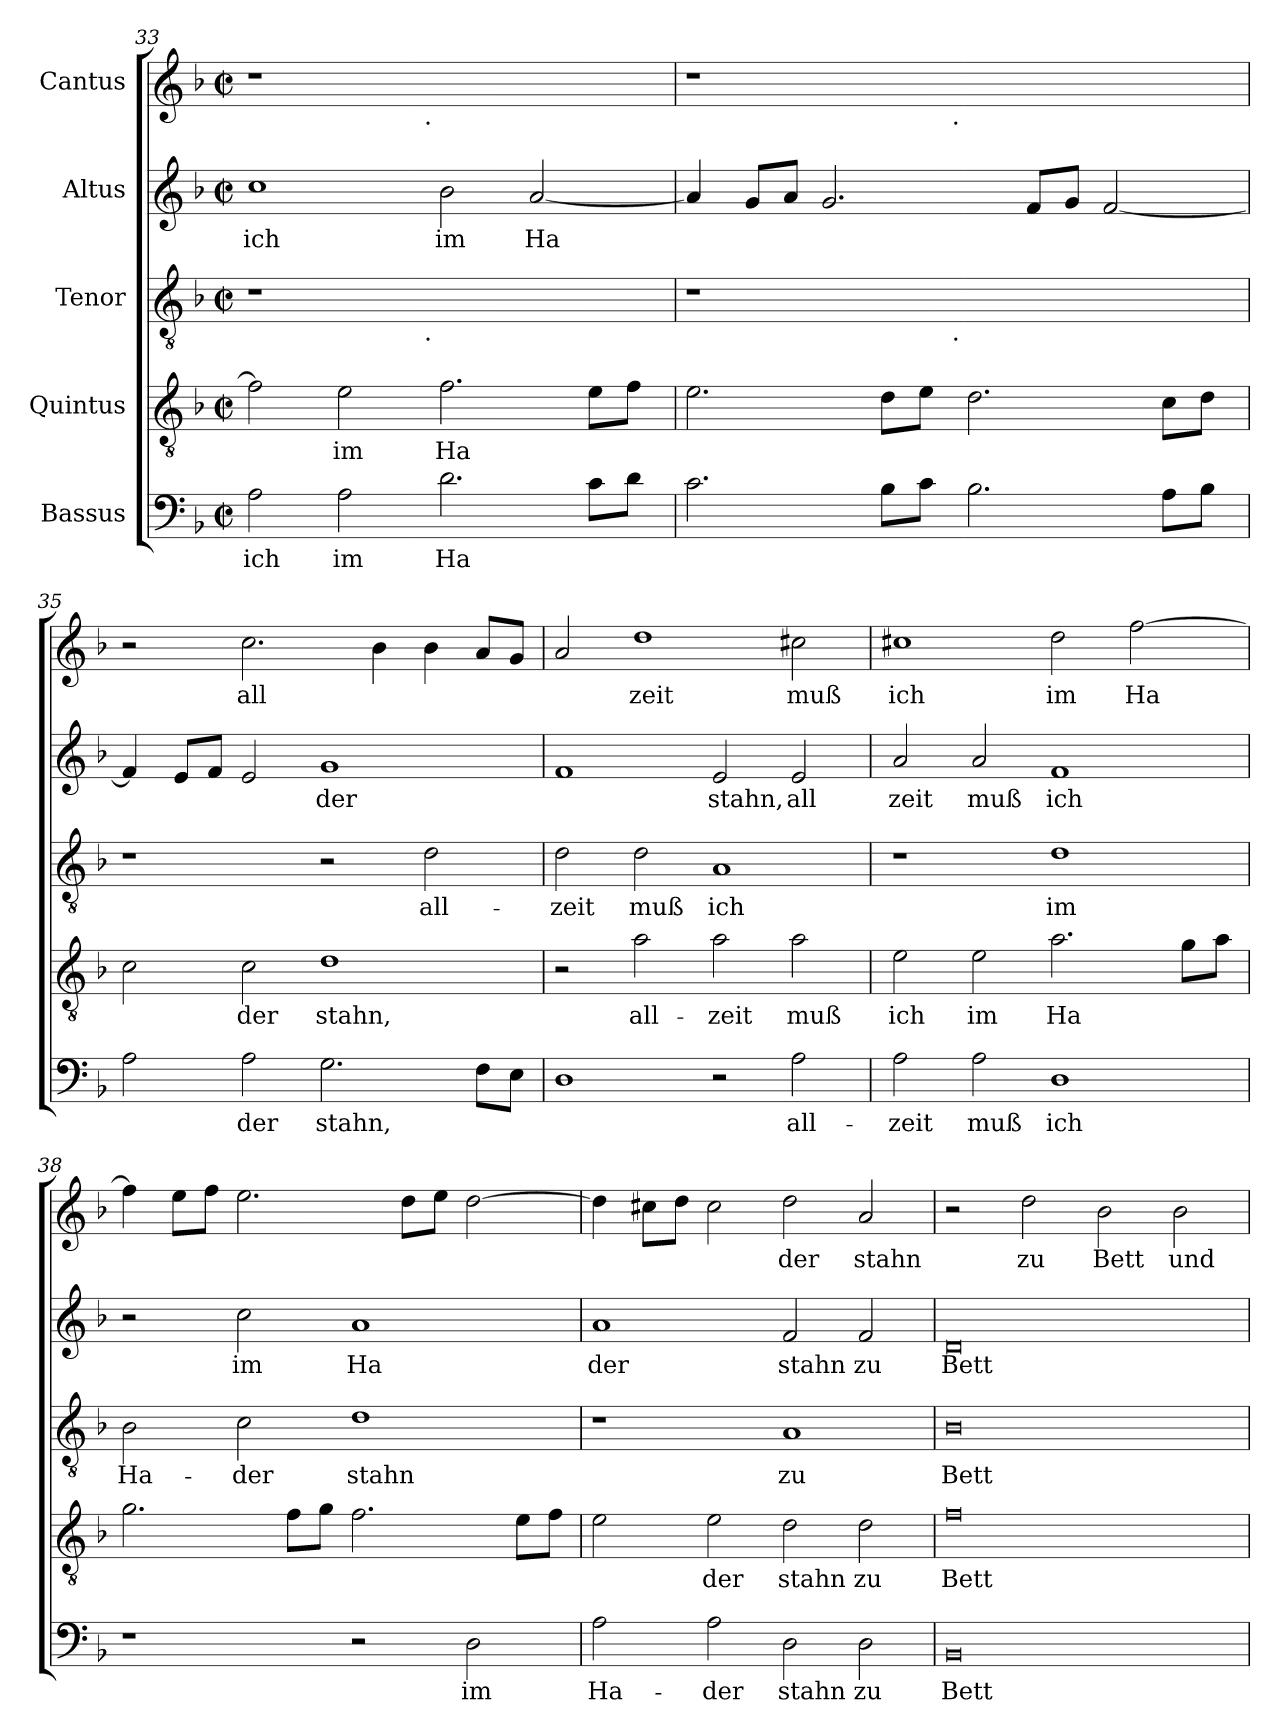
**kern	**text	**kern	**text	**kern	**text	**kern	**text	**kern	**text
*part5	*part5	*part4	*part4	*part3	*part3	*part2	*part2	*part1	*part1
*staff5	*staff5	*staff4	*staff4	*staff3	*staff3	*staff2	*staff2	*staff1	*staff1
*I"Bassus	*	*I"Quintus	*	*I"Tenor	*	*I"Altus	*	*I"Cantus	*
*clefF4	*	*clefGv2	*	*clefGv2	*	*clefG2	*	*clefG2	*
*k[b-]	*	*k[b-]	*	*k[b-]	*	*k[b-]	*	*k[b-]	*
*F:	*	*F:	*	*F:	*	*F:	*	*F:	*
*M2/2	*	*M2/2	*	*M2/2	*	*M2/2	*	*M2/2	*
*met(c|)	*	*met(c|)	*	*met(c|)	*	*met(c|)	*	*met(c|)	*
=33	=33	=33	=33	=33	=33	=33	=33	=33	=33
!	!LO:LY:b:cj	!	!LO:LY:b:cj	!	!	!	!LO:LY:b:cj	!	!
*	*	*	*	*^	*	*	*	*^	*
2A\	ich	2f\]	.	1r	2ryy	.	1cc	ich	1r	2ryy	.
!	!LO:LY:b:cj	!	!LO:LY:b:cj	!	!	!	!	!	!	!	!
2A\	im	2e\	im	.	4...ryy	.	.	.	.	4...ryy	.
!	!	!	!	!	!	!	!	!	!	!LO:TX:b:t=.	!
!	!	!	!	!	!LO:TX:b:t=.	!	!	!	!	!	!
.	.	.	.	.	1ryy	.	.	.	.	1ryy	.
!	!LO:LY:b:cj	!	!LO:LY:b:cj	!	!	!	!	!LO:LY:b:cj	!	!	!
2.d\	Ha	2.f\	Ha	1ryy	.	.	2b-\	im	1ryy	.	.
!	!	!	!	!	!	!	!	!LO:LY:b:cj	!	!	!
.	.	.	.	.	.	.	[<2a/	Ha	.	.	.
!	!LO:LY:b:cj	!	!LO:LY:b:cj	!	!	!	!	!	!	!	!
8c\L	.	8e\L	.	.	.	.	.	.	.	.	.
!	!LO:LY:b:cj	!	!LO:LY:b:cj	!	!	!	!	!	!	!	!
8d\J	.	8f\J	.	.	.	.	.	.	.	.	.
.	.	.	.	.	32ryy	.	.	.	.	32ryy	.
=34	=34	=34	=34	=34	=34	=34	=34	=34	=34	=34	=34
!	!LO:LY:b:cj	!	!LO:LY:b:cj	!	!	!	!	!LO:LY:b:cj	!	!	!
2.c\	.	2.e\	.	1r	2ryy	.	4a/]	.	1r	2ryy	.
!	!	!	!	!	!	!	!	!LO:LY:b:cj	!	!	!
.	.	.	.	.	.	.	8g/L	.	.	.	.
!	!	!	!	!	!	!	!	!LO:LY:b:cj	!	!	!
.	.	.	.	.	.	.	8a/J	.	.	.	.
!	!	!	!	!	!	!	!	!LO:LY:b:cj	!	!	!
.	.	.	.	.	4...ryy	.	2.g/	.	.	4...ryy	.
!	!LO:LY:b:cj	!	!LO:LY:b:cj	!	!	!	!	!	!	!	!
8B-\L	.	8d\L	.	.	.	.	.	.	.	.	.
!	!LO:LY:b:cj	!	!LO:LY:b:cj	!	!	!	!	!	!	!	!
8c\J	.	8e\J	.	.	.	.	.	.	.	.	.
!	!	!	!	!	!	!	!	!	!	!LO:TX:b:t=.	!
!	!	!	!	!	!LO:TX:b:t=.	!	!	!	!	!	!
.	.	.	.	.	1ryy	.	.	.	.	1ryy	.
!	!LO:LY:b:cj	!	!LO:LY:b:cj	!	!	!	!	!	!	!	!
2.B-\	.	2.d\	.	1ryy	.	.	.	.	1ryy	.	.
!	!	!	!	!	!	!	!	!LO:LY:b:cj	!	!	!
.	.	.	.	.	.	.	8f/L	.	.	.	.
!	!	!	!	!	!	!	!	!LO:LY:b:cj	!	!	!
.	.	.	.	.	.	.	8g/J	.	.	.	.
!	!	!	!	!	!	!	!	!LO:LY:b:cj	!	!	!
.	.	.	.	.	.	.	[<2f/	.	.	.	.
!	!LO:LY:b:cj	!	!LO:LY:b:cj	!	!	!	!	!	!	!	!
8A\L	.	8c\L	.	.	.	.	.	.	.	.	.
!	!LO:LY:b:cj	!	!LO:LY:b:cj	!	!	!	!	!	!	!	!
8B-\J	.	8d\J	.	.	.	.	.	.	.	.	.
.	.	.	.	.	32ryy	.	.	.	.	32ryy	.
!!LO:LB:g=z
=35	=35	=35	=35	=35	=35	=35	=35	=35	=35	=35	=35
!	!LO:LY:b:cj	!	!LO:LY:b:cj	!	!	!	!	!LO:LY:b:cj	!	!	!
*	*	*	*	*v	*v	*	*	*	*v	*v	*
2A\	.	2c\	.	1r	.	4f/]	.	2r	.
!	!	!	!	!	!	!	!LO:LY:b:cj	!	!
.	.	.	.	.	.	8e/L	.	.	.
!	!	!	!	!	!	!	!LO:LY:b:cj	!	!
.	.	.	.	.	.	8f/J	.	.	.
!	!LO:LY:b:cj	!	!LO:LY:b:cj	!	!	!	!LO:LY:b:cj	!	!LO:LY:b:cj
2A\	der	2c\	der	.	.	2e/	.	2.cc\	all
!	!LO:LY:b:cj	!	!LO:LY:b:cj	!	!	!	!LO:LY:b:cj	!	!
2.G\	stahn,	1d	stahn,	2r	.	1g	der	.	.
!	!	!	!	!	!	!	!	!	!LO:LY:b:cj
.	.	.	.	.	.	.	.	4b-\	.
!	!	!	!	!	!LO:LY:b:cj	!	!	!	!LO:LY:b:cj
.	.	.	.	2d\	all-	.	.	4b-\	.
!	!LO:LY:b:cj	!	!	!	!	!	!	!	!LO:LY:b:cj
8F\L	.	.	.	.	.	.	.	8a/L	.
!	!LO:LY:b:cj	!	!	!	!	!	!	!	!LO:LY:b:cj
8E\J	.	.	.	.	.	.	.	8g/J	.
=36	=36	=36	=36	=36	=36	=36	=36	=36	=36
!	!LO:LY:b:cj	!	!	!	!LO:LY:b:cj	!	!LO:LY:b:cj	!	!LO:LY:b:cj
1D	.	2r	.	2d\	-zeit	1f	.	2a/	.
!	!	!	!LO:LY:b:cj	!	!LO:LY:b:cj	!	!	!	!LO:LY:b:cj
.	.	2a\	all-	2d\	muß	.	.	1dd	zeit
!	!	!	!LO:LY:b:cj	!	!LO:LY:b:cj	!	!LO:LY:b:cj	!	!
2r	.	2a\	-zeit	1A	ich	2e/	stahn,	.	.
!	!LO:LY:b:cj	!	!LO:LY:b:cj	!	!	!	!LO:LY:b:cj	!	!LO:LY:b:cj
2A\	all-	2a\	muß	.	.	2e/	all	2cc#X\	muß
=37	=37	=37	=37	=37	=37	=37	=37	=37	=37
!	!LO:LY:b:cj	!	!LO:LY:b:cj	!	!	!	!LO:LY:b:cj	!	!LO:LY:b:cj
2A\	-zeit	2e\	ich	1r	.	2a/	zeit	1cc#X	ich
!	!LO:LY:b:cj	!	!LO:LY:b:cj	!	!	!	!LO:LY:b:cj	!	!
2A\	muß	2e\	im	.	.	2a/	muß	.	.
!	!LO:LY:b:cj	!	!LO:LY:b:cj	!	!LO:LY:b:cj	!	!LO:LY:b:cj	!	!LO:LY:b:cj
1D	ich	2.a\	Ha-	1d	im	1f	ich	2dd\	im
!	!	!	!	!	!	!	!	!	!LO:LY:b:cj
.	.	.	.	.	.	.	.	[>2ff\	Ha
!	!	!	!LO:LY:b:cj	!	!	!	!	!	!
.	.	8g\L	--	.	.	.	.	.	.
!	!	!	!LO:LY:b:cj	!	!	!	!	!	!
.	.	8a\J	--	.	.	.	.	.	.
=38	=38	=38	=38	=38	=38	=38	=38	=38	=38
!	!	!	!LO:LY:b:cj	!	!LO:LY:b:cj	!	!	!	!LO:LY:b:cj
1r	.	2.g\	--	2B-\	Ha-	2r	.	4ff\]	.
!	!	!	!	!	!	!	!	!	!LO:LY:b:cj
.	.	.	.	.	.	.	.	8ee\L	.
!	!	!	!	!	!	!	!	!	!LO:LY:b:cj
.	.	.	.	.	.	.	.	8ff\J	.
!	!	!	!	!	!LO:LY:b:cj	!	!LO:LY:b:cj	!	!LO:LY:b:cj
.	.	.	.	2c\	-der	2cc\	im	2.ee\	.
!	!	!	!LO:LY:b:cj	!	!	!	!	!	!
.	.	8f\L	--	.	.	.	.	.	.
!	!	!	!LO:LY:b:cj	!	!	!	!	!	!
.	.	8g\J	--	.	.	.	.	.	.
!	!	!	!LO:LY:b:cj	!	!LO:LY:b:cj	!	!LO:LY:b:cj	!	!
2r	.	2.f\	--	1d	stahn	1a	Ha	.	.
!	!	!	!	!	!	!	!	!	!LO:LY:b:cj
.	.	.	.	.	.	.	.	8dd\L	.
!	!	!	!	!	!	!	!	!	!LO:LY:b:cj
.	.	.	.	.	.	.	.	8ee\J	.
!	!LO:LY:b:cj	!	!	!	!	!	!	!	!LO:LY:b:cj
2D\	im	.	.	.	.	.	.	[>2dd\	.
!	!	!	!LO:LY:b:cj	!	!	!	!	!	!
.	.	8e\L	--	.	.	.	.	.	.
!	!	!	!LO:LY:b:cj	!	!	!	!	!	!
.	.	8f\J	--	.	.	.	.	.	.
=39	=39	=39	=39	=39	=39	=39	=39	=39	=39
!	!LO:LY:b:cj	!	!LO:LY:b:cj	!	!	!	!LO:LY:b:cj	!	!LO:LY:b:cj
2A\	Ha-	2e\	--	1r	.	1a	der	4dd\]	.
!	!	!	!	!	!	!	!	!	!LO:LY:b:cj
.	.	.	.	.	.	.	.	8cc#X\L	.
!	!	!	!	!	!	!	!	!	!LO:LY:b:cj
.	.	.	.	.	.	.	.	8dd\J	.
!	!LO:LY:b:cj	!	!LO:LY:b:cj	!	!	!	!	!	!LO:LY:b:cj
2A\	-der	2e\	-der	.	.	.	.	2cc#\	.
!	!LO:LY:b:cj	!	!LO:LY:b:cj	!	!LO:LY:b:cj	!	!LO:LY:b:cj	!	!LO:LY:b:cj
2D\	stahn	2d\	stahn	1A	zu	2f/	stahn	2dd\	der
!	!LO:LY:b:cj	!	!LO:LY:b:cj	!	!	!	!LO:LY:b:cj	!	!LO:LY:b:cj
2D\	zu	2d\	zu	.	.	2f/	zu	2a/	stahn
!!LO:PB:g=z
=40	=40	=40	=40	=40	=40	=40	=40	=40	=40
!	!LO:LY:b:cj	!	!LO:LY:b:cj	!	!LO:LY:b:cj	!	!LO:LY:b:cj	!	!
0BB-	Bett	0f	Bett	0B-	Bett	0d	Bett	2r	.
!	!	!	!	!	!	!	!	!	!LO:LY:b:cj
.	.	.	.	.	.	.	.	2dd\	zu
!	!	!	!	!	!	!	!	!	!LO:LY:b:cj
.	.	.	.	.	.	.	.	2b-\	Bett
!	!	!	!	!	!	!	!	!	!LO:LY:b:cj
.	.	.	.	.	.	.	.	2b-\	und
=	=	=	=	=	=	=	=	=	=
*-	*-	*-	*-	*-	*-	*-	*-	*-	*-
